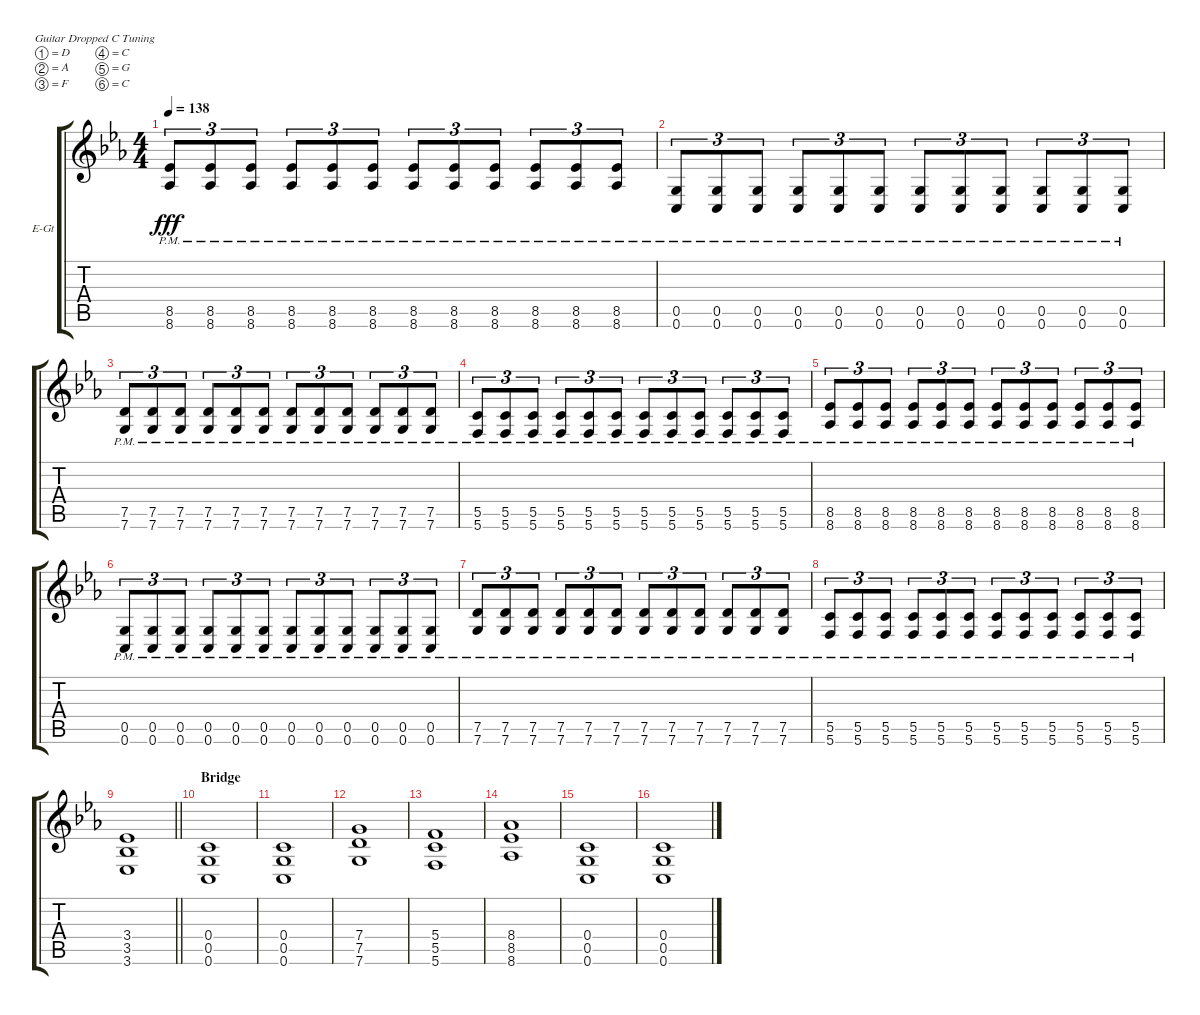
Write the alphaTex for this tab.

\bracketExtendMode groupsimilarinstruments
\firstSystemTrackNameOrientation horizontal
\otherSystemsTrackNameOrientation horizontal
\track ("Guitar 1" "E-Gt") {instrument distortionguitar}
\staff {score tabs}
\tuning (D4 A3 F3 C3 G2 C2)
\ts (4 4)
\tempo 138
\clef g2
\ks eb
(8.5{pm} 8.6{pm}).8{tu (3 2) dy fff} (8.5{pm} 8.6{pm}).8{tu (3 2)} (8.5{pm} 8.6{pm}).8{tu (3 2)} (8.5{pm} 8.6{pm}).8{tu (3 2)} (8.5{pm} 8.6{pm}).8{tu (3 2)} (8.5{pm} 8.6{pm}).8{tu (3 2)} (8.5{pm} 8.6{pm}).8{tu (3 2)} (8.5{pm} 8.6{pm}).8{tu (3 2)} (8.5{pm} 8.6{pm}).8{tu (3 2)} (8.5{pm} 8.6{pm}).8{tu (3 2)} (8.5{pm} 8.6{pm}).8{tu (3 2)} (8.5{pm} 8.6{pm}).8{tu (3 2)} |
(0.5{pm} 0.6{pm}).8{tu (3 2)} (0.5{pm} 0.6{pm}).8{tu (3 2)} (0.5{pm} 0.6{pm}).8{tu (3 2)} (0.5{pm} 0.6{pm}).8{tu (3 2)} (0.5{pm} 0.6{pm}).8{tu (3 2)} (0.5{pm} 0.6{pm}).8{tu (3 2)} (0.5{pm} 0.6{pm}).8{tu (3 2)} (0.5{pm} 0.6{pm}).8{tu (3 2)} (0.5{pm} 0.6{pm}).8{tu (3 2)} (0.5{pm} 0.6{pm}).8{tu (3 2)} (0.5{pm} 0.6{pm}).8{tu (3 2)} (0.5{pm} 0.6{pm}).8{tu (3 2)} |
(7.5{pm} 7.6{pm}).8{tu (3 2)} (7.5{pm} 7.6{pm}).8{tu (3 2)} (7.5{pm} 7.6{pm}).8{tu (3 2)} (7.5{pm} 7.6{pm}).8{tu (3 2)} (7.5{pm} 7.6{pm}).8{tu (3 2)} (7.5{pm} 7.6{pm}).8{tu (3 2)} (7.5{pm} 7.6{pm}).8{tu (3 2)} (7.5{pm} 7.6{pm}).8{tu (3 2)} (7.5{pm} 7.6{pm}).8{tu (3 2)} (7.5{pm} 7.6{pm}).8{tu (3 2)} (7.5{pm} 7.6{pm}).8{tu (3 2)} (7.5{pm} 7.6{pm}).8{tu (3 2)} |
(5.5{pm} 5.6{pm}).8{tu (3 2)} (5.5{pm} 5.6{pm}).8{tu (3 2)} (5.5{pm} 5.6{pm}).8{tu (3 2)} (5.5{pm} 5.6{pm}).8{tu (3 2)} (5.5{pm} 5.6{pm}).8{tu (3 2)} (5.5{pm} 5.6{pm}).8{tu (3 2)} (5.5{pm} 5.6{pm}).8{tu (3 2)} (5.5{pm} 5.6{pm}).8{tu (3 2)} (5.5{pm} 5.6{pm}).8{tu (3 2)} (5.5{pm} 5.6{pm}).8{tu (3 2)} (5.5{pm} 5.6{pm}).8{tu (3 2)} (5.5{pm} 5.6{pm}).8{tu (3 2)} |
(8.5{pm} 8.6{pm}).8{tu (3 2)} (8.5{pm} 8.6{pm}).8{tu (3 2)} (8.5{pm} 8.6{pm}).8{tu (3 2)} (8.5{pm} 8.6{pm}).8{tu (3 2)} (8.5{pm} 8.6{pm}).8{tu (3 2)} (8.5{pm} 8.6{pm}).8{tu (3 2)} (8.5{pm} 8.6{pm}).8{tu (3 2)} (8.5{pm} 8.6{pm}).8{tu (3 2)} (8.5{pm} 8.6{pm}).8{tu (3 2)} (8.5{pm} 8.6{pm}).8{tu (3 2)} (8.5{pm} 8.6{pm}).8{tu (3 2)} (8.5{pm} 8.6{pm}).8{tu (3 2)} |
(0.5{pm} 0.6{pm}).8{tu (3 2)} (0.5{pm} 0.6{pm}).8{tu (3 2)} (0.5{pm} 0.6{pm}).8{tu (3 2)} (0.5{pm} 0.6{pm}).8{tu (3 2)} (0.5{pm} 0.6{pm}).8{tu (3 2)} (0.5{pm} 0.6{pm}).8{tu (3 2)} (0.5{pm} 0.6{pm}).8{tu (3 2)} (0.5{pm} 0.6{pm}).8{tu (3 2)} (0.5{pm} 0.6{pm}).8{tu (3 2)} (0.5{pm} 0.6{pm}).8{tu (3 2)} (0.5{pm} 0.6{pm}).8{tu (3 2)} (0.5{pm} 0.6{pm}).8{tu (3 2)} |
(7.5{pm} 7.6{pm}).8{tu (3 2)} (7.5{pm} 7.6{pm}).8{tu (3 2)} (7.5{pm} 7.6{pm}).8{tu (3 2)} (7.5{pm} 7.6{pm}).8{tu (3 2)} (7.5{pm} 7.6{pm}).8{tu (3 2)} (7.5{pm} 7.6{pm}).8{tu (3 2)} (7.5{pm} 7.6{pm}).8{tu (3 2)} (7.5{pm} 7.6{pm}).8{tu (3 2)} (7.5{pm} 7.6{pm}).8{tu (3 2)} (7.5{pm} 7.6{pm}).8{tu (3 2)} (7.5{pm} 7.6{pm}).8{tu (3 2)} (7.5{pm} 7.6{pm}).8{tu (3 2)} |
(5.5{pm} 5.6{pm}).8{tu (3 2)} (5.5{pm} 5.6{pm}).8{tu (3 2)} (5.5{pm} 5.6{pm}).8{tu (3 2)} (5.5{pm} 5.6{pm}).8{tu (3 2)} (5.5{pm} 5.6{pm}).8{tu (3 2)} (5.5{pm} 5.6{pm}).8{tu (3 2)} (5.5{pm} 5.6{pm}).8{tu (3 2)} (5.5{pm} 5.6{pm}).8{tu (3 2)} (5.5{pm} 5.6{pm}).8{tu (3 2)} (5.5{pm} 5.6{pm}).8{tu (3 2)} (5.5{pm} 5.6{pm}).8{tu (3 2)} (5.5{pm} 5.6{pm}).8{tu (3 2)} |
\barLineRight lightlight
(3.4 3.5 3.6).1 |
\section ("" "Bridge")
(0.4 0.5 0.6).1 |
(0.4 0.5 0.6).1 |
(7.4 7.5 7.6).1 |
(5.4 5.5 5.6).1 |
(8.4 8.5 8.6).1 |
(0.4 0.5 0.6).1 |
(0.4 0.5 0.6).1
